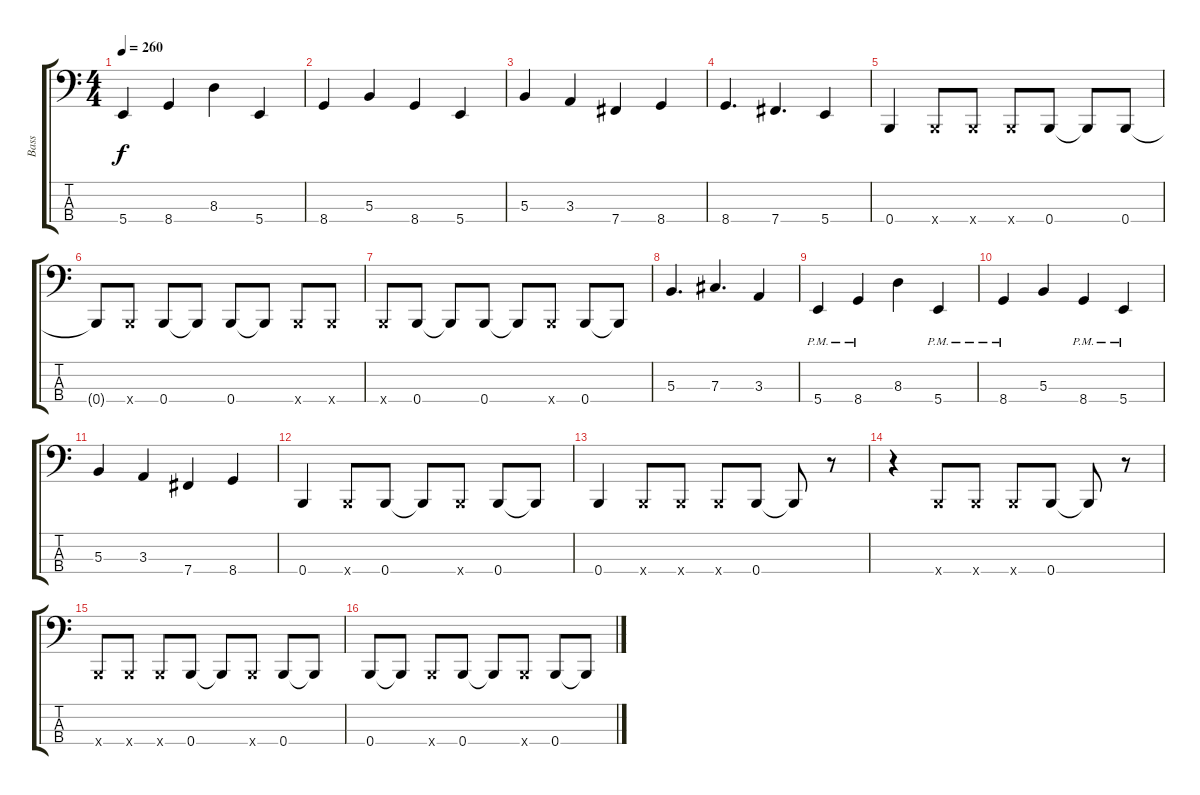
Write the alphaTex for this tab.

\track ("Bass" "Bass") {instrument electricbasspick}
\staff {score tabs}
\tuning (E2 B1 Gb1 B0) {hide}
\ts (4 4)
\tempo 260
\clef f4
\ks c
5.4.4{dy f} 8.4.4 8.3.4 5.4.4 |
8.4.4 5.3.4 8.4.4 5.4.4 |
5.3.4 3.3.4 7.4.4 8.4.4 |
8.4.4{d} 7.4.4{d} 5.4.4 |
0.4.4 0.4{x}.8 0.4{x}.8 0.4{x}.8 0.4.8 0.4{t}.8 0.4.8 |
0.4{t}.8 0.4{x}.8 0.4.8 0.4{t}.8 0.4.8 0.4{t}.8 0.4{x}.8 0.4{x}.8 |
0.4{x}.8 0.4.8 0.4{t}.8 0.4.8 0.4{t}.8 0.4{x}.8 0.4.8 0.4{t}.8 |
5.3.4{d} 7.3.4{d} 3.3.4 |
5.4{pm}.4 8.4{pm}.4 8.3.4 5.4{pm}.4 |
8.4{pm}.4 5.3.4 8.4{pm}.4 5.4{pm}.4 |
5.3.4 3.3.4 7.4.4 8.4.4 |
0.4.4 0.4{x}.8 0.4.8 0.4{t}.8 0.4{x}.8 0.4.8 0.4{t}.8 |
0.4.4 0.4{x}.8 0.4{x}.8 0.4{x}.8 0.4.8 0.4{t}.8 r.8 |
r.4 0.4{x}.8 0.4{x}.8 0.4{x}.8 0.4.8 0.4{t}.8 r.8 |
0.4{x}.8 0.4{x}.8 0.4{x}.8 0.4.8 0.4{t}.8 0.4{x}.8 0.4.8 0.4{t}.8 |
0.4.8 0.4{t}.8 0.4{x}.8 0.4.8 0.4{t}.8 0.4{x}.8 0.4.8 0.4{t}.8
